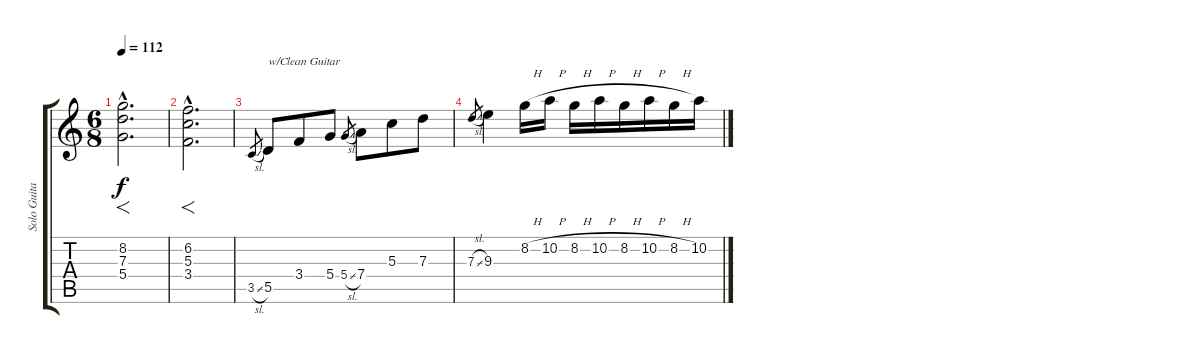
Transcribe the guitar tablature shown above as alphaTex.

\track ("Solo Guitar" "Solo Guita") {instrument electricguitarclean}
\staff {score tabs}
\tuning (E4 B3 G3 D3 A2 E2) {hide}
\ts (6 8)
\tempo 112
\clef g2
\ks c
(8.2{hac} 7.3{hac} 5.4{hac}).2{f d dy f volume 7} |
(6.2{hac} 5.3{hac} 3.4{hac}).2{f d} |
3.5{sl}.8{gr} 5.5.8{txt "w/Clean Guitar" volume 2 instrument electricguitarclean} 3.4.8 5.4.8 5.4{sl}.8{gr} 7.4.8 5.3.8 7.3.8 |
7.3{sl}.8{gr} 9.3.4 8.2{h}.16 10.2{h}.16 8.2{h}.16 10.2{h}.16 8.2{h}.16 10.2{h}.16 8.2{h}.16 10.2.16
